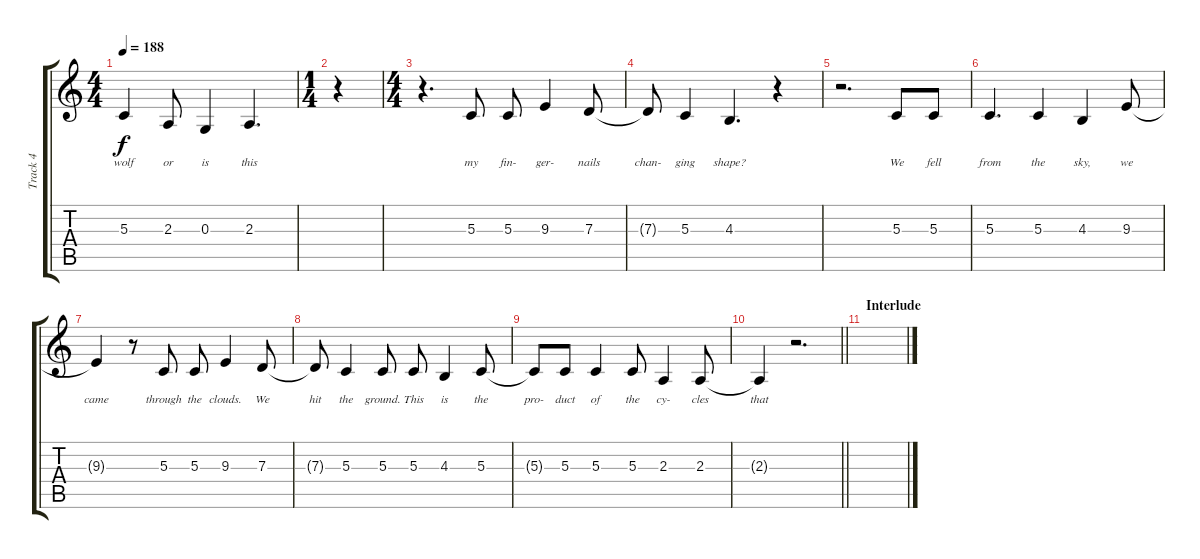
\track ("Track 4" "Track 4") {instrument clarinet}
\staff {score tabs}
\tuning (E4 B3 G3 D3 A2 E2) {hide}
\ts (4 4)
\tempo 188
\clef g2
\ks c
5.3.4{lyrics (0 "wolf") lyrics (1 "") lyrics (2 "") lyrics (3 "") lyrics (4 "") dy f} 2.3.8{lyrics (0 "or") lyrics (1 "") lyrics (2 "") lyrics (3 "") lyrics (4 "")} 0.3.4{lyrics (0 "is") lyrics (1 "") lyrics (2 "") lyrics (3 "") lyrics (4 "")} 2.3.4{d lyrics (0 "this") lyrics (1 "") lyrics (2 "") lyrics (3 "") lyrics (4 "")} |
\ts (1 4)
r.4 |
\ts (4 4)
r.4{d} 5.3.8{lyrics (0 "my") lyrics (1 "") lyrics (2 "") lyrics (3 "") lyrics (4 "")} 5.3.8{lyrics (0 "fin-") lyrics (1 "") lyrics (2 "") lyrics (3 "") lyrics (4 "")} 9.3.4{lyrics (0 "ger-") lyrics (1 "") lyrics (2 "") lyrics (3 "") lyrics (4 "")} 7.3.8{lyrics (0 "nails") lyrics (1 "") lyrics (2 "") lyrics (3 "") lyrics (4 "")} |
7.3{t}.8{lyrics (0 "chan-") lyrics (1 "") lyrics (2 "") lyrics (3 "") lyrics (4 "")} 5.3.4{lyrics (0 "ging") lyrics (1 "") lyrics (2 "") lyrics (3 "") lyrics (4 "")} 4.3.4{d lyrics (0 "shape?") lyrics (1 "") lyrics (2 "") lyrics (3 "") lyrics (4 "")} r.4 |
r.2{d} 5.3.8{lyrics (0 "We") lyrics (1 "") lyrics (2 "") lyrics (3 "") lyrics (4 "")} 5.3.8{lyrics (0 "fell") lyrics (1 "") lyrics (2 "") lyrics (3 "") lyrics (4 "")} |
5.3.4{d lyrics (0 "from") lyrics (1 "") lyrics (2 "") lyrics (3 "") lyrics (4 "")} 5.3.4{lyrics (0 "the") lyrics (1 "") lyrics (2 "") lyrics (3 "") lyrics (4 "")} 4.3.4{lyrics (0 "sky,") lyrics (1 "") lyrics (2 "") lyrics (3 "") lyrics (4 "")} 9.3.8{lyrics (0 "we") lyrics (1 "") lyrics (2 "") lyrics (3 "") lyrics (4 "")} |
9.3{t}.4{lyrics (0 "came") lyrics (1 "") lyrics (2 "") lyrics (3 "") lyrics (4 "")} r.8 5.3.8{lyrics (0 "through") lyrics (1 "") lyrics (2 "") lyrics (3 "") lyrics (4 "")} 5.3.8{lyrics (0 "the") lyrics (1 "") lyrics (2 "") lyrics (3 "") lyrics (4 "")} 9.3.4{lyrics (0 "clouds.") lyrics (1 "") lyrics (2 "") lyrics (3 "") lyrics (4 "")} 7.3.8{lyrics (0 "We") lyrics (1 "") lyrics (2 "") lyrics (3 "") lyrics (4 "")} |
7.3{t}.8{lyrics (0 "hit") lyrics (1 "") lyrics (2 "") lyrics (3 "") lyrics (4 "")} 5.3.4{lyrics (0 "the") lyrics (1 "") lyrics (2 "") lyrics (3 "") lyrics (4 "")} 5.3.8{lyrics (0 "ground.") lyrics (1 "") lyrics (2 "") lyrics (3 "") lyrics (4 "")} 5.3.8{lyrics (0 "This") lyrics (1 "") lyrics (2 "") lyrics (3 "") lyrics (4 "")} 4.3.4{lyrics (0 "is") lyrics (1 "") lyrics (2 "") lyrics (3 "") lyrics (4 "")} 5.3.8{lyrics (0 "the") lyrics (1 "") lyrics (2 "") lyrics (3 "") lyrics (4 "")} |
5.3{t}.8{lyrics (0 "pro-") lyrics (1 "") lyrics (2 "") lyrics (3 "") lyrics (4 "")} 5.3.8{lyrics (0 "duct") lyrics (1 "") lyrics (2 "") lyrics (3 "") lyrics (4 "")} 5.3.4{lyrics (0 "of") lyrics (1 "") lyrics (2 "") lyrics (3 "") lyrics (4 "")} 5.3.8{lyrics (0 "the") lyrics (1 "") lyrics (2 "") lyrics (3 "") lyrics (4 "")} 2.3.4{lyrics (0 "cy-") lyrics (1 "") lyrics (2 "") lyrics (3 "") lyrics (4 "")} 2.3.8{lyrics (0 "cles") lyrics (1 "") lyrics (2 "") lyrics (3 "") lyrics (4 "")} |
\barLineRight lightlight
2.3{t}.4{lyrics (0 "that") lyrics (1 "") lyrics (2 "") lyrics (3 "") lyrics (4 "")} r.2{d} |
\section ("" "Interlude")
